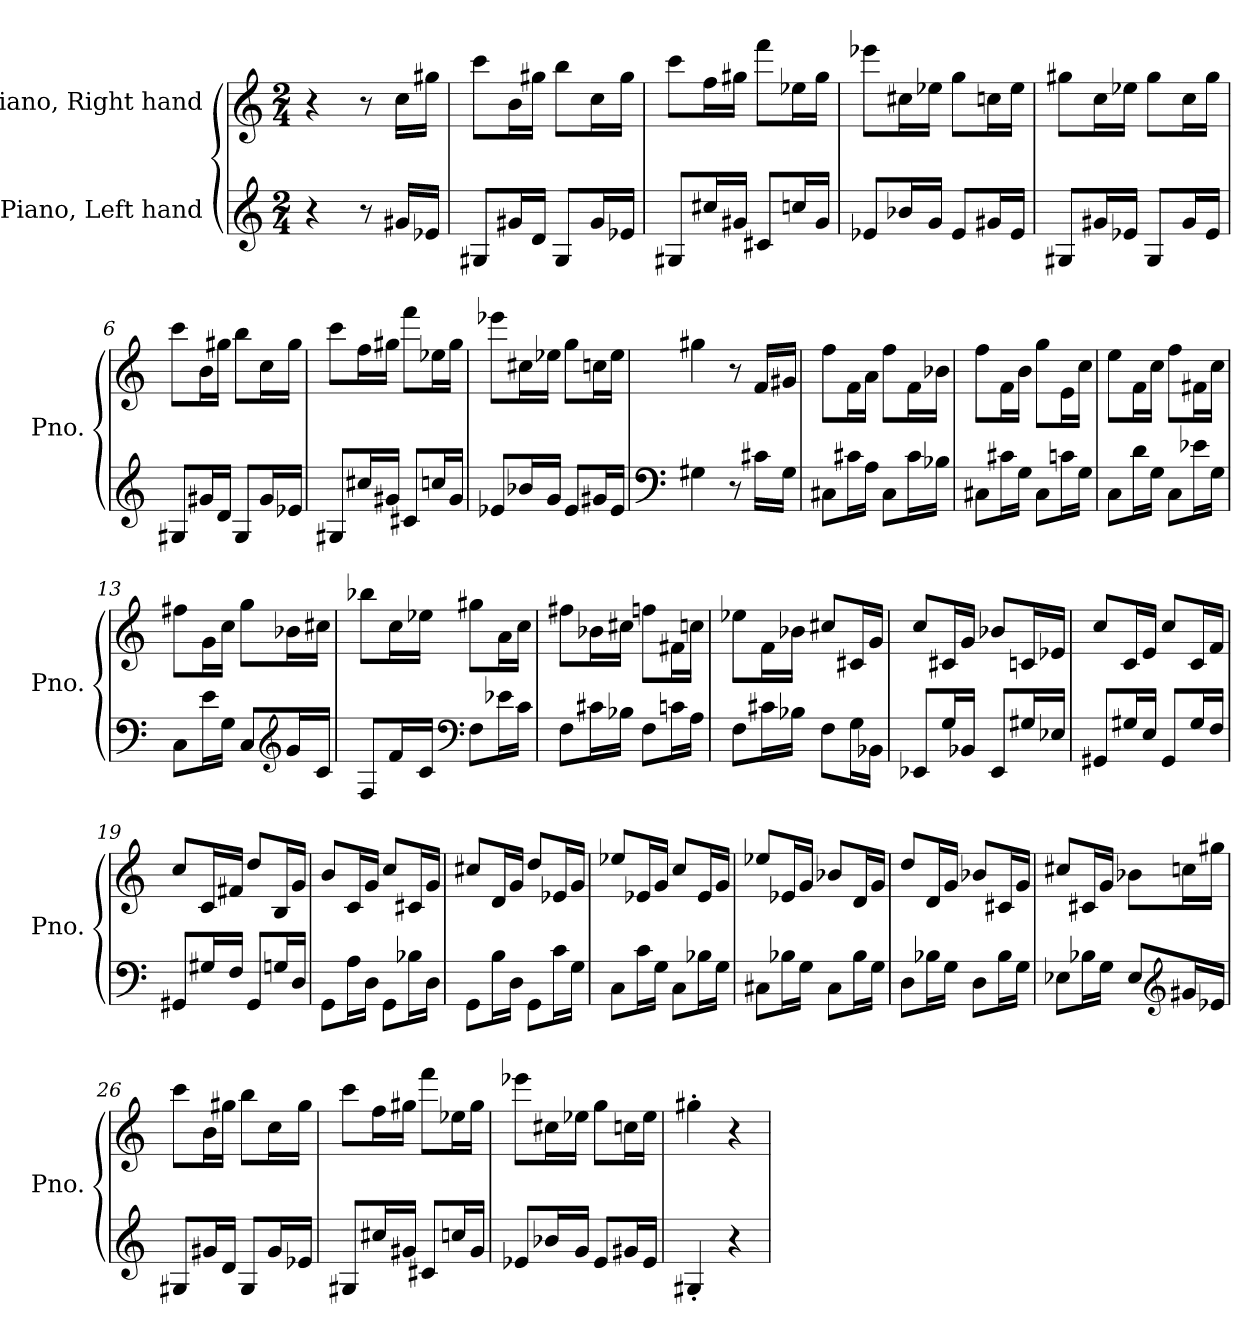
**kern	**kern
*part2	*part1
*staff2	*staff1
*I"Piano, Left hand	*I"Piano, Right hand
*I'Pno.	*I'Pno.
*clefG2	*clefG2
*k[]	*k[]
*M2/4	*M2/4
*MM120	*MM120
=1	=1
4r	4r
8r	8r
16g#X/LL	16cc\LL
16e-X/JJ	16gg#X\JJ
=2	=2
8G#X/L	8ccc\L
16g#X/L	16b\L
16d/JJ	16gg#X\JJ
8G#/L	8bb\L
16g#/L	16cc\L
16e-X/JJ	16gg#\JJ
=3	=3
8G#X/L	8ccc\L
16cc#X/L	16ff\L
16g#X/JJ	16gg#X\JJ
8c#X/L	8fff\L
16ccn/L	16ee-X\L
16g#/JJ	16gg#\JJ
=4	=4
8e-X/L	8eee-X\L
16b-X/L	16cc#X\L
16g/JJ	16ee-X\JJ
8e-/L	8gg\L
16g#X/L	16ccn\L
16e-/JJ	16ee-\JJ
!!LO:LB:g=z
=5	=5
8G#X/L	8gg#X\L
16g#X/L	16cc\L
16e-X/JJ	16ee-X\JJ
8G#/L	8gg#\L
16g#/L	16cc\L
16e-/JJ	16gg#\JJ
=6	=6
8G#X/L	8ccc\L
16g#X/L	16b\L
16d/JJ	16gg#X\JJ
8G#/L	8bb\L
16g#/L	16cc\L
16e-X/JJ	16gg#\JJ
=7	=7
8G#X/L	8ccc\L
16cc#X/L	16ff\L
16g#X/JJ	16gg#X\JJ
8c#X/L	8fff\L
16ccn/L	16ee-X\L
16g#/JJ	16gg#\JJ
=8	=8
8e-X/L	8eee-X\L
16b-X/L	16cc#X\L
16g/JJ	16ee-X\JJ
8e-/L	8gg\L
16g#X/L	16ccn\L
16e-/JJ	16ee-\JJ
!!LO:LB:g=z
=9	=9
*clefF4	*
4G#X\	4gg#X\
8r	8r
16c#X\LL	16f/LL
16G#\JJ	16g#X/JJ
=10	=10
8C#X\L	8ff\L
16c#X\L	16f\L
16A\JJ	16a\JJ
8C#\L	8ff\L
16c#\L	16f\L
16B-X\JJ	16b-X\JJ
=11	=11
8C#X\L	8ff\L
16c#X\L	16f\L
16G\JJ	16b\JJ
8C#\L	8gg\L
16cn\L	16e\L
16G\JJ	16cc\JJ
=12	=12
8C\L	8ee\L
16d\L	16f\L
16G\JJ	16cc\JJ
8C\L	8ff\L
16e-X\L	16f#X\L
16G\JJ	16cc\JJ
=13	=13
8C\L	8ff#X\L
16e\L	16g\L
16G\JJ	16cc\JJ
8C/L	8gg\L
*clefG2	*
16g/L	16b-X\L
16c/JJ	16cc#X\JJ
!!LO:LB:g=z
=14	=14
8F/L	8bb-X\L
16f/L	16cc\L
16c/JJ	16ee-X\JJ
*clefF4	*
8F\L	8gg#X\L
16e-X\L	16a\L
16c\JJ	16cc\JJ
=15	=15
8F\L	8ff#X\L
16c#X\L	16b-X\L
16B-X\JJ	16cc#X\JJ
8F\L	8ffn\L
16cn\L	16f#X\L
16A\JJ	16ccn\JJ
=16	=16
8F\L	8ee-X\L
16c#X\L	16f\L
16B-X\JJ	16b-X\JJ
8F\L	8cc#X/L
16G\L	16c#X/L
16BB-X\JJ	16g/JJ
=17	=17
8EE-X/L	8cc/L
16G/L	16c#X/L
16BB-X/JJ	16g/JJ
8EE-/L	8b-X/L
16G#X/L	16cn/L
16E-X/JJ	16e-X/JJ
!!LO:LB:g=z
=18	=18
8GG#X/L	8cc/L
16G#X/L	16c/L
16E/JJ	16e/JJ
8GG#/L	8cc/L
16G#/L	16c/L
16F/JJ	16f/JJ
=19	=19
8GG#X/L	8cc/L
16G#X/L	16c/L
16F/JJ	16f#X/JJ
8GG#/L	8dd/L
16Gn/L	16B/L
16D/JJ	16g/JJ
=20	=20
8GG\L	8b/L
16A\L	16c/L
16D\JJ	16g/JJ
8GG\L	8cc/L
16B-X\L	16c#X/L
16D\JJ	16g/JJ
=21	=21
8GG\L	8cc#X/L
16B\L	16d/L
16D\JJ	16g/JJ
8GG\L	8dd/L
16c\L	16e-X/L
16G\JJ	16g/JJ
=22	=22
8C\L	8ee-X/L
16c\L	16e-X/L
16G\JJ	16g/JJ
8C\L	8cc/L
16B-X\L	16e-/L
16G\JJ	16g/JJ
!!LO:LB:g=z
=23	=23
8C#X\L	8ee-X/L
16B-X\L	16e-X/L
16G\JJ	16g/JJ
8C#\L	8b-X/L
16B-\L	16d/L
16G\JJ	16g/JJ
=24	=24
8D\L	8dd/L
16B-X\L	16d/L
16G\JJ	16g/JJ
8D\L	8b-X/L
16B-\L	16c#X/L
16G\JJ	16g/JJ
=25	=25
8E-X\L	8cc#X/L
16B-X\L	16c#X/L
16G\JJ	16g/JJ
8E-/L	8b-X\L
*clefG2	*
16g#X/L	16ccn\L
16e-X/JJ	16gg#X\JJ
=26	=26
8G#X/L	8ccc\L
16g#X/L	16b\L
16d/JJ	16gg#X\JJ
8G#/L	8bb\L
16g#/L	16cc\L
16e-X/JJ	16gg#\JJ
!!LO:PB:g=z
=27	=27
8G#X/L	8ccc\L
16cc#X/L	16ff\L
16g#X/JJ	16gg#X\JJ
8c#X/L	8fff\L
16ccn/L	16ee-X\L
16g#/JJ	16gg#\JJ
=28	=28
8e-X/L	8eee-X\L
16b-X/L	16cc#X\L
16g/JJ	16ee-X\JJ
8e-/L	8gg\L
16g#X/L	16ccn\L
16e-/JJ	16ee-\JJ
=29	=29
4G#X'/	4gg#X'\
4r	4r
=	=
*-	*-
